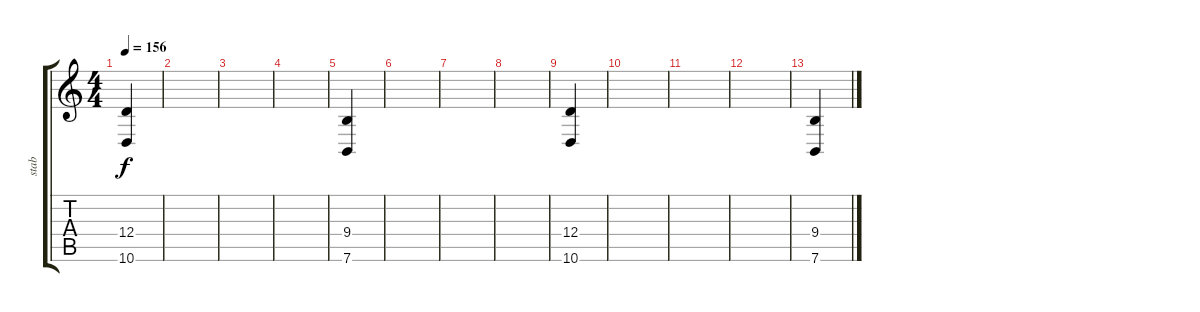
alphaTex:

\track ("stab" "stab") {instrument orchestrahit}
\staff {score tabs}
\tuning (E4 B3 G3 D3 A2 E2) {hide}
\ts (4 4)
\tempo 156
\clef g2
\ks c
(12.4 10.6).4{dy f} |
|
|
|
(9.4 7.6).4 |
|
|
|
(12.4 10.6).4 |
|
|
|
(9.4 7.6).4
